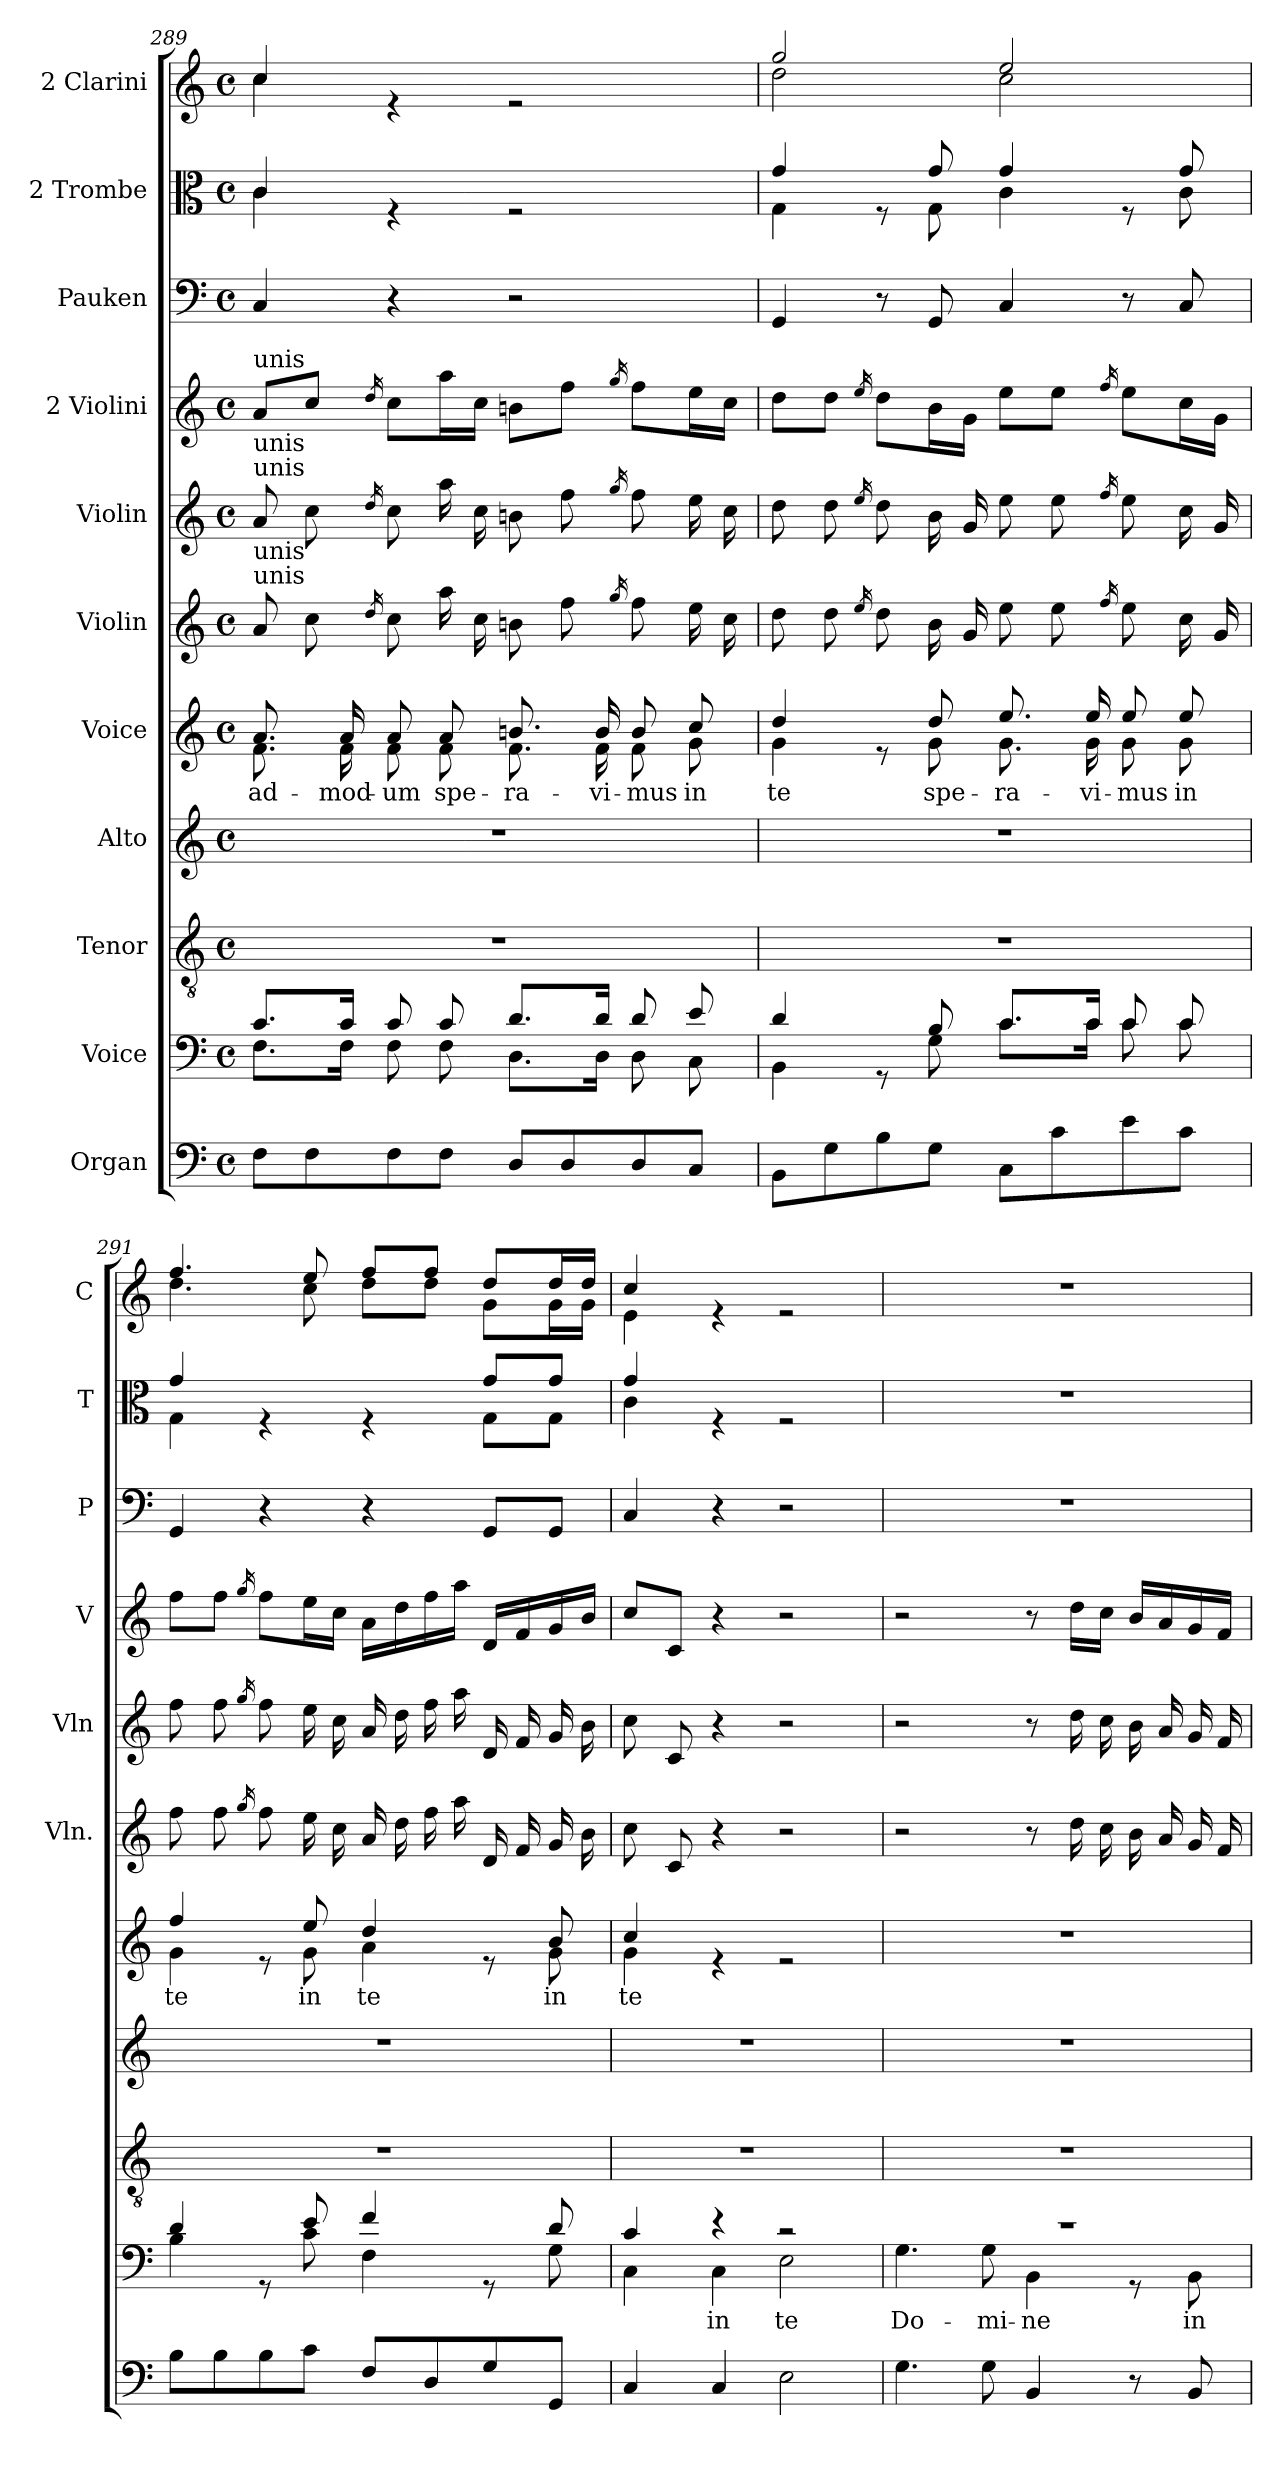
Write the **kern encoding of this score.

**kern	**kern	**text	**kern	**kern	**kern	**text	**kern	**kern	**kern	**kern	**kern	**kern
*part11	*part10	*part10	*part9	*part8	*part7	*part7	*part6	*part5	*part4	*part3	*part2	*part1
*staff11	*staff10	*staff10	*staff9	*staff8	*staff7	*staff7	*staff6	*staff5	*staff4	*staff3	*staff2	*staff1
*I"Organ	*I"Voice	*	*I"Tenor	*I"Alto	*I"Voice	*	*I"Violin	*I"Violin	*I"2 Violini	*I"Pauken	*I"2 Trombe	*I"2 Clarini
*	*	*	*	*	*	*	*I'Vln.	*I'Vln	*I'V	*I'P	*I'T	*I'C
*clefF4	*clefF4	*	*clefGv2	*clefG2	*clefG2	*	*clefG2	*clefG2	*clefG2	*clefF4	*clefC3	*clefG2
*k[]	*k[]	*	*k[]	*k[]	*k[]	*	*k[]	*k[]	*k[]	*k[]	*k[]	*k[]
*M4/4	*M4/4	*	*M4/4	*M4/4	*M4/4	*	*M4/4	*M4/4	*M4/4	*M4/4	*M4/4	*M4/4
*met(c)	*met(c)	*	*met(c)	*met(c)	*met(c)	*	*met(c)	*met(c)	*met(c)	*met(c)	*met(c)	*met(c)
=289	=289	=289	=289	=289	=289	=289	=289	=289	=289	=289	=289	=289
*	*^	*	*	*	*^	*	*	*	*	*	*	*
!	!	!	!	!	!	!	!	!	!	!	!LO:TX:a:t=unis	!	!	!
!	!	!	!	!	!	!	!	!	!	!LO:TX:a:t=unis	!	!	!	!
!	!	!	!	!	!	!	!	!	!	!LO:TX:a:t=unis	!	!	!	!
!	!	!	!	!	!	!	!	!	!LO:TX:a:t=unis	!	!	!	!	!
!	!	!	!	!	!	!	!	!	!LO:TX:a:t=unis	!	!	!	!	!
!	!	!	!	!	!	!	!	!LO:LY:b	!	!	!	!	!	!
*	*	*	*	*	*	*	*	*	*	*	*	*	*^	*^
8F\L	8.c/L	8.F\L	.	1r	1r	8.a/	8.f\	-ad-	8a/	8a/	8a/L	4C/	4c/	4c\	4cc/	4cc\
8F\	.	.	.	.	.	.	.	.	8cc\	8cc\	8cc/J	.	.	.	.	.
!	!	!	!	!	!	!	!	!LO:LY:b	!	!	!	!	!	!	!	!
.	16c/Jk	16F\Jk	.	.	.	16a/	16f\	-mod-	.	.	.	.	.	.	.	.
.	.	.	.	.	.	.	.	.	16qdd/	16qdd/	16qdd/	.	.	.	.	.
!	!	!	!	!	!	!	!	!LO:LY:b	!	!	!	!	!	!	!	!
8F\	8c/	8F\	.	.	.	8a/	8f\	-um	8cc\	8cc\	8cc\L	4r	4rF	2.ryy	4re	2.ryy
!	!	!	!	!	!	!	!	!LO:LY:b	!	!	!	!	!	!	!	!
8F\J	8c/	8F\	.	.	.	8a/	8f\	spe-	16aa\	16aa\	16aa\L	.	.	.	.	.
.	.	.	.	.	.	.	.	.	16cc\	16cc\	16cc\JJ	.	.	.	.	.
!	!	!	!	!	!	!	!	!LO:LY:b	!	!	!	!	!	!	!	!
8D/L	8.d/L	8.D\L	.	.	.	8.bn/	8.f\	-ra-	8bn\	8bn\	8bn\L	2r	2rF	.	2re	.
8D/	.	.	.	.	.	.	.	.	8ff\	8ff\	8ff\J	.	.	.	.	.
!	!	!	!	!	!	!	!	!LO:LY:b	!	!	!	!	!	!	!	!
.	16d/Jk	16D\Jk	.	.	.	16b/	16f\	-vi-	.	.	.	.	.	.	.	.
.	.	.	.	.	.	.	.	.	16qgg/	16qgg/	16qgg/	.	.	.	.	.
!	!	!	!	!	!	!	!	!LO:LY:b	!	!	!	!	!	!	!	!
8D/	8d/	8D\	.	.	.	8b/	8f\	-mus	8ff\	8ff\	8ff\L	.	.	.	.	.
!	!	!	!	!	!	!	!	!LO:LY:b	!	!	!	!	!	!	!	!
8C/J	8e/	8C\	.	.	.	8cc/	8g\	in	16ee\	16ee\	16ee\L	.	.	.	.	.
.	.	.	.	.	.	.	.	.	16cc\	16cc\	16cc\JJ	.	.	.	.	.
=290	=290	=290	=290	=290	=290	=290	=290	=290	=290	=290	=290	=290	=290	=290	=290	=290
!	!	!	!	!	!	!	!	!LO:LY:b	!	!	!	!	!	!	!	!
8BB\L	4d/	4BB\	.	1r	1r	4dd/	4g\	te	8dd\	8dd\	8dd\L	4GG/	4g/	4G\	2gg/	2dd\
8G\	.	.	.	.	.	.	.	.	8dd\	8dd\	8dd\J	.	.	.	.	.
.	.	.	.	.	.	.	.	.	16qee/	16qee/	16qee/	.	.	.	.	.
8B\	8rGG	8ryy	.	.	.	8re	8ryy	.	8dd\	8dd\	8dd\L	8r	8rF	8ryy	.	.
!	!	!	!	!	!	!	!	!LO:LY:b	!	!	!	!	!	!	!	!
8G\J	8B/	8G\	.	.	.	8dd/	8g\	spe-	16b\	16b\	16b\L	8GG/	8g/	8G\	.	.
.	.	.	.	.	.	.	.	.	16g/	16g/	16g\JJ	.	.	.	.	.
!	!	!	!	!	!	!	!	!LO:LY:b	!	!	!	!	!	!	!	!
8C\L	8.c/L	8.c\L	.	.	.	8.ee/	8.g\	-ra-	8ee\	8ee\	8ee\L	4C/	4g/	4c\	2ee/	2cc\
8c\	.	.	.	.	.	.	.	.	8ee\	8ee\	8ee\J	.	.	.	.	.
!	!	!	!	!	!	!	!	!LO:LY:b	!	!	!	!	!	!	!	!
.	16c/Jk	16c\Jk	.	.	.	16ee/	16g\	-vi-	.	.	.	.	.	.	.	.
.	.	.	.	.	.	.	.	.	16qff/	16qff/	16qff/	.	.	.	.	.
!	!	!	!	!	!	!	!	!LO:LY:b	!	!	!	!	!	!	!	!
8e\	8c/	8c\	.	.	.	8ee/	8g\	-mus	8ee\	8ee\	8ee\L	8r	8rF	8ryy	.	.
!	!	!	!	!	!	!	!	!LO:LY:b	!	!	!	!	!	!	!	!
8c\J	8c/	8c\	.	.	.	8ee/	8g\	in	16cc\	16cc\	16cc\L	8C/	8g/	8c\	.	.
.	.	.	.	.	.	.	.	.	16g/	16g/	16g\JJ	.	.	.	.	.
!!LO:PB:g=z	!!
=291	=291	=291	=291	=291	=291	=291	=291	=291	=291	=291	=291	=291	=291	=291	=291	=291
!	!	!	!	!	!	!	!	!LO:LY:b	!	!	!	!	!	!	!	!
8B\L	4d/	4B\	.	1r	1r	4ff/	4g\	te	8ff\	8ff\	8ff\L	4GG/	4g/	4G\	4.ff/	4.dd\
8B\	.	.	.	.	.	.	.	.	8ff\	8ff\	8ff\J	.	.	.	.	.
.	.	.	.	.	.	.	.	.	16qgg/	16qgg/	16qgg/	.	.	.	.	.
8B\	8rGG	8ryy	.	.	.	8re	8ryy	.	8ff\	8ff\	8ff\L	4r	4rF	2ryy	.	.
!	!	!	!	!	!	!	!	!LO:LY:b	!	!	!	!	!	!	!	!
8c\J	8e/	8c\	.	.	.	8ee/	8g\	in	16ee\	16ee\	16ee\L	.	.	.	8ee/	8cc\
.	.	.	.	.	.	.	.	.	16cc\	16cc\	16cc\JJ	.	.	.	.	.
!	!	!	!	!	!	!	!	!LO:LY:b	!	!	!	!	!	!	!	!
8F/L	4f/	4F\	.	.	.	4dd/	4a\	te	16a/	16a/	16a\LL	4r	4rF	.	8ff/L	8dd\L
.	.	.	.	.	.	.	.	.	16dd\	16dd\	16dd\	.	.	.	.	.
8D/	.	.	.	.	.	.	.	.	16ff\	16ff\	16ff\	.	.	.	8ff/J	8dd\J
.	.	.	.	.	.	.	.	.	16aa\	16aa\	16aa\JJ	.	.	.	.	.
8G/	8rGG	8ryy	.	.	.	8re	8ryy	.	16d/	16d/	16d/LL	8GG/L	8g/L	8G\L	8dd/L	8g\L
.	.	.	.	.	.	.	.	.	16f/	16f/	16f/	.	.	.	.	.
!	!	!	!	!	!	!	!	!LO:LY:b	!	!	!	!	!	!	!	!
8GG/J	8d/	8G\	.	.	.	8b/	8g\	in	16g/	16g/	16g/	8GG/J	8g/J	8G\J	16dd/L	16g\L
.	.	.	.	.	.	.	.	.	16b\	16b\	16b/JJ	.	.	.	16dd/JJ	16g\JJ
=292	=292	=292	=292	=292	=292	=292	=292	=292	=292	=292	=292	=292	=292	=292	=292	=292
!	!	!	!	!	!	!	!	!LO:LY:b	!	!	!	!	!	!	!	!
4C/	4c/	4C\	.	1r	1r	4cc/	4g\	te	8cc\	8cc\	8cc/L	4C/	4g/	4c\	4cc/	4e\
.	.	.	.	.	.	.	.	.	8c/	8c/	8c/J	.	.	.	.	.
!	!	!	!LO:LY:b	!	!	!	!	!	!	!	!	!	!	!	!	!
4C/	4r	4C\	in	.	.	4re	2.ryy	.	4r	4r	4r	4r	4rF	2.ryy	4re	2.ryy
!	!	!	!LO:LY:b	!	!	!	!	!	!	!	!	!	!	!	!	!
2E\	2r	2E\	te	.	.	2re	.	.	2r	2r	2r	2r	2rF	.	2re	.
*	*	*	*	*	*	*	*	*	*	*	*	*	*v	*v	*	*
*	*	*	*	*	*	*v	*v	*	*	*	*	*	*	*v	*v
=293	=293	=293	=293	=293	=293	=293	=293	=293	=293	=293	=293	=293	=293
!	!	!	!LO:LY:b	!	!	!	!	!	!	!	!	!	!
4.G\	1r	4.G\	Do-	1r	1r	1r	.	2r	2r	2r	1r	1r	1r
!	!	!	!LO:LY:b	!	!	!	!	!	!	!	!	!	!
8G\	.	8G\	-mi-	.	.	.	.	.	.	.	.	.	.
!	!	!	!LO:LY:b	!	!	!	!	!	!	!	!	!	!
4BB/	.	4BB\	-ne	.	.	.	.	8r	8r	8r	.	.	.
.	.	.	.	.	.	.	.	16dd\	16dd\	16dd\LL	.	.	.
.	.	.	.	.	.	.	.	16cc\	16cc\	16cc\JJ	.	.	.
8r	.	8r	.	.	.	.	.	16b\	16b\	16b/LL	.	.	.
.	.	.	.	.	.	.	.	16a/	16a/	16a/	.	.	.
!	!	!	!LO:LY:b	!	!	!	!	!	!	!	!	!	!
8BB/	.	8BB\	in	.	.	.	.	16g/	16g/	16g/	.	.	.
.	.	.	.	.	.	.	.	16f/	16f/	16f/JJ	.	.	.
*	*v	*v	*	*	*	*	*	*	*	*	*	*	*
=	=	=	=	=	=	=	=	=	=	=	=	=
*-	*-	*-	*-	*-	*-	*-	*-	*-	*-	*-	*-	*-
